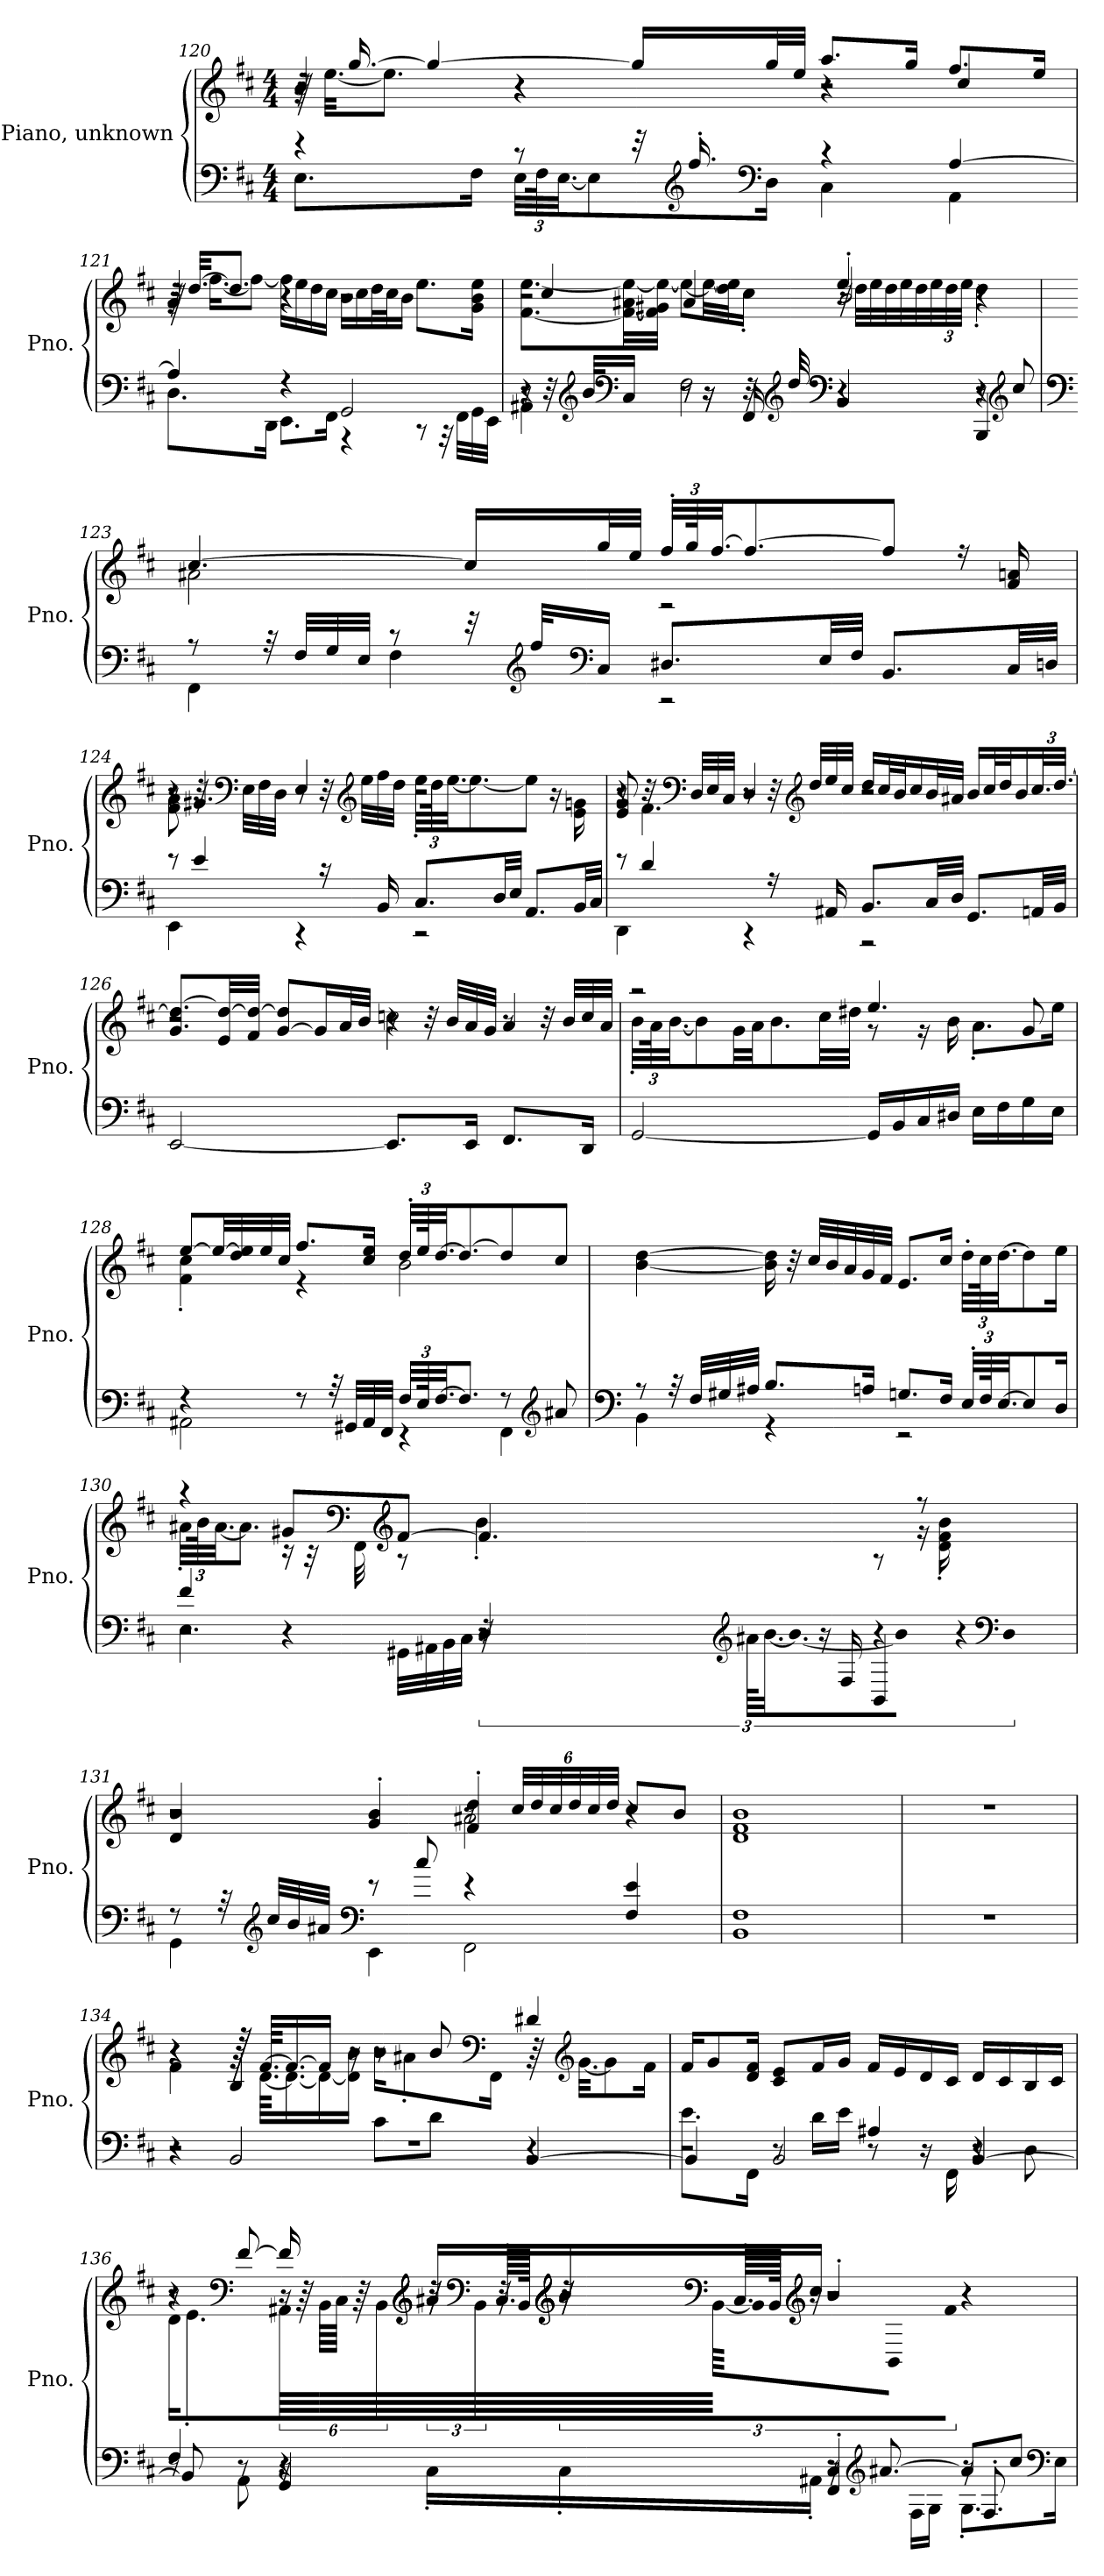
**kern	**kern
*part1	*part1
*staff2	*staff1
*I"Piano, unknown	*
*I'Pno.	*
!!LO:PB:g=z
*clefF4	*clefG2
*k[f#c#]	*k[f#c#]
*M4/4	*M4/4
=120	=120
*^	*^
*	*	*	*^
4r	8.E\L	32r	64r	4b/
.	.	.	[32.ee\KKL	.
.	.	[16.gg/	.	.
.	.	.	8.ee\J]	.
.	.	4gg/_	.	.
.	16F#\Jk	.	.	.
*	*Xbrackettup	*	*	*
8r	48E\LLL	.	4r	4r
.	96F#\K	.	.	.
.	[48.E\JJ	.	.	.
.	8E\]	.	.	.
32r	.	16gg/LL]	.	.
*clefG2	*	*	*	*
16.ff#'/	.	.	.	.
*clefF4	*	*	*	*
.	16D\Jk	32gg/L	.	.
.	.	32ee/JJJ	.	.
4r	4C#\	8.aa/L	2r	4r
.	.	16gg/Jk	.	.
[4A/	4AA\	8.ff#/L	.	4cc#/
.	.	16ee/Jk	.	.
!!LO:LB:g=z	!!	!!
=121	=121	=121	=121	=121
4A/]	8.D\L	64r	32r	4a/
.	.	[32.dd/KKL	.	.
.	.	.	[16.ff#\KL	.
.	.	8.dd/J]	.	.
.	.	.	8ff#\J_	.
.	16DD\Jk	.	.	.
4r	8.EE\L	4r	16ff#\LL]	4r
.	.	.	16ee\	.
.	.	.	16dd\	.
.	16FF#\Jk	.	16cc#\JJ	.
2GG/	4r	2r	16b\LL	2r
.	.	.	16cc#\	.
.	.	.	32dd\L	.
.	.	.	32cc#\J	.
.	.	.	16b\JJ	.
.	8r	.	8.ee\L	.
.	32r	.	.	.
.	32FF#\LLL	.	.	.
.	32GG\	.	16g\ 16b\ 16ee\Jk	.
.	32EE\JJJ	.	.	.
!!LO:LB:g=z	!!	!!
=122	=122	=122	=122	=122
*	*^	*	*	*
8r	4AA#X\	4r	2r	[8.f#\ [8.ee\L	4cc#/
32r	.	.	.	.	.
*clefG2	*	*	*	*	*
32b/KLL	.	.	.	.	.
*clefF4	*	*	*	*	*
16C#/JJ	.	.	.	32f#\_ 32a#X\ 32ee\_LL	.
.	.	.	.	32f#\] 32g#X\ 32ee\_JJJ	.
8r	2F#\	8r	.	8ee\L_	4a#/
16r	.	16r	.	32ee\LL_	.
.	.	.	.	32dd\ 32ee\]J	.
32r	.	16FF#/	.	16cc#'\JJ	.
*clefG2	*	*	*	*	*
32dd/	.	.	.	.	.
*clefF4	*	*	*	*	*
4BB/	.	4r	4ee'/	32r	2b/
.	.	.	.	32dd\LLL	.
.	.	.	.	32ee\	.
.	.	.	.	32dd\	.
.	.	.	.	32ee\	.
.	.	.	.	32dd\	.
*	*	*	*	*Xbrackettup	*
.	.	.	.	48ee\	.
.	.	.	.	48dd\	.
.	.	.	.	48ee\JJJ	.
8r	4r	4BBB/	4r	4dd'\	.
*clefG2	*	*	*	*	*
8cc#/	.	.	.	.	.
*v	*v	*v	*	*	*
*	*v	*v	*v
!!LO:LB:g=z
=123	=123
*clefF4	*
*^	*^
8r	4FF#\	[4.cc#/	2a#X\
32r	.	.	.
32F#/LLL	.	.	.
32G/	.	.	.
32E/JJJ	.	.	.
8r	4F#\	.	.
32r	.	16cc#/LL]	.
*clefG2	*	*	*
32ff#/KLL	.	.	.
*clefF4	*	*	*
16C#/JJ	.	32gg/L	.
.	.	32ee/JJJ	.
8.D#X/L	2r	48ff#'/LLL	2r
.	.	96gg/K	.
.	.	[48.ff#/JJ	.
.	.	8.ff#/_	.
32E/LL	.	.	.
32F#/JJJ	.	.	.
8.BB/L	.	8ff#/J]	.
.	.	16r	.
32C#/LL	.	16f#/ 16an/	.
32Dn/JJJ	.	.	.
!!LO:LB:g=z
=124	=124	=124	=124
*	*	*	*^
8r	4EE\	8r	8f#\ 8a\	4r
4e/	.	4.g#X/	32r	.
*	*	*clefF4	*	*
.	.	.	32E\LLL	.
.	.	.	32F#\	.
.	.	.	32D\JJJ	.
.	4r	.	8r	4E/
16r	.	.	32r	.
*	*	*clefG2	*	*
.	.	.	32ee\LLL	.
16BB/	.	.	32ff#\	.
.	.	.	32dd\JJJ	.
8.C#/L	2r	2r	48ee'\LLL	2r
.	.	.	96dd\K	.
.	.	.	[48.ee\JJ	.
.	.	.	8.ee\_	.
32D/LL	.	.	.	.
32E/JJJ	.	.	.	.
8.AA/L	.	.	8ee\J]	.
.	.	.	16r	.
32BB/LL	.	.	16e\ 16gn\	.
32C#/JJJ	.	.	.	.
!!LO:LB:g=z	!!	!!
=125	=125	=125	=125	=125
8r	4DD\	8e/ 8g/	8r	4r
4d/	.	32r	4.f#\	.
*	*	*clefF4	*	*
.	.	32D/LLL	.	.
.	.	32E/	.	.
.	.	32C#/JJJ	.	.
.	4r	8r	.	4D/
16r	.	32r	.	.
*	*	*clefG2	*	*
.	.	32dd/LLL	.	.
16AA#X/	.	32ee/	.	.
.	.	32cc#/JJJ	.	.
8.BB/L	2r	16dd/LL	2r	2r
.	.	32cc#/L	.	.
.	.	32b/J	.	.
.	.	16cc#/	.	.
32C#/LL	.	32b/L	.	.
32D/JJJ	.	32a#X/JJJ	.	.
8.GG/L	.	16b/LL	.	.
.	.	32cc#/L	.	.
.	.	32dd/J	.	.
.	.	16b/	.	.
32AAn/LL	.	48.cc#/L	.	.
32BB/JJJ	.	[48.dd/JJJ	.	.
*v	*v	*	*	*
!!LO:PB:g=z	!!	!!
=126	=126	=126	=126
[2EE/	8.g/ 8.dd/_L	2r	2r
.	32e/ 32dd/_LL	.	.
.	32f#/ 32dd/_JJJ	.	.
.	[8g/ 8dd/]L	.	.
.	16g/L]	.	.
.	32a/L	.	.
.	32b/JJJ	.	.
8.EE/L]	8r	2ccn\	4r
.	32r	.	.
.	32b/LLL	.	.
16EE/Jk	32a/	.	.
.	32g/JJJ	.	.
8.FF#/L	8r	.	4a/
.	32r	.	.
.	32b/LLL	.	.
16DD/Jk	32cc/	.	.
.	32a/JJJ	.	.
*	*	*v	*v
=127	=127	=127
[2GG/	2r	48b'\LLL
.	.	96a\K
.	.	[48.b\JJ
.	.	8b\]
.	.	32g\LL
.	.	32a\JJ
.	.	8.b\
.	.	32cc#\LL
.	.	32dd#X\JJJ
16GG/LL]	4.ee/	8r
16BB/	.	.
16C#/	.	16r
16D#X/JJ	.	16b\
16E\LL	.	8.a'\L
16F#\	.	.
16G\	8g/	.
16E\JJ	.	16ee\Jk
!!LO:LB:g=z	!!
=128	=128	=128
*^	*	*
4r	2AA#X\	[8ee/L	4f#\' 4cc#\'
.	.	32ee/LL_	.
.	.	32dd/ 32ee/]	.
.	.	32ee/	.
.	.	32cc#/JJJ	.
8r	.	8.ff#/L	4r
32r	.	.	.
32GG#X/LLL	.	.	.
32AA#/	.	16cc#/ 16ee/Jk	.
32FF#/JJJ	.	.	.
48F#/LLL	4r	48dd'/LLL	2b\
96E/K	.	96ee/K	.
[48.F#/JJ	.	[48.dd/JJ	.
8.F#/J]	.	8.dd/_	.
8r	4FF#\	8dd/]	.
*clefG2	*	*	*
8a#X/	.	8cc#/J	.
*	*	*v	*v
!!LO:LB:g=z
=129	=129	=129
*clefF4	*	*
8r	4BB\	[4b\ [4dd\
32r	.	.
32F#/LLL	.	.
32G#X/	.	.
32A#X/JJJ	.	.
8.B/L	4r	16b\] 16dd\]
.	.	32r
.	.	32cc#/LLL
.	.	32b/
.	.	32a/
16An/Jk	.	32g/
.	.	32f#/JJJ
8.Gn/L	2r	8.e/L
16F#/Jk	.	16cc#/Jk
48E'/LLL	.	48dd'\LLL
96F#/K	.	96cc#\K
[48.E/JJ	.	[48.dd\JJ
8E/]	.	8dd\]
16D/Jk	.	16ee\Jk
!!LO:LB:g=z
=130	=130	=130
*	*^	*^
4f#/	4.E\	2r	4r	48a#X'\LLL
.	.	.	.	96b\K
.	.	.	.	[48.a#\JJ
.	.	.	.	8.a#\J]
4r	.	.	8g#X/L	16r
.	.	.	.	32r
*	*	*	*clefF4	*
.	.	.	.	32FF#\
*	*	*	*clefG2	*
.	32GG#X\LLL	.	[8f#/J	8r
.	32AA#X\	.	.	.
.	32BB\	.	.	.
.	32C#\JJJ	.	.	.
*	*brackettup	*	*	*
8r	48r	4D/	4.f#/]	4b'\
*clefG2	*	*	*	*
.	96a#X\KLLL	.	.	.
.	[48.b\JJ	.	.	.
.	8.b\_	.	.	.
16r	.	.	.	.
16F#/	.	.	.	.
4BB/	8b\J]	4r	.	8r
.	16r	.	8r	16r
*clefF4	*	*	*	*
.	16D\	.	.	16d\' 16f#\' 16b\'
*	*v	*v	*	*
!!LO:LB:g=z
=131	=131	=131	=131
*	*	*	*^
8r	4GG\	4d/ 4b/	2r	2r
32r	.	.	.	.
*clefG2	*	*	*	*
32cc#/LLL	.	.	.	.
32b/	.	.	.	.
32a#X/JJJ	.	.	.	.
*clefF4	*	*	*	*
8r	4EE\	4g/' 4b/'	.	.
8cc#/	.	.	.	.
4r	2FF#\	8r	2a#X\	4f#/' 4dd/'
.	.	48cc#/LLL	.	.
.	.	48dd/	.	.
.	.	48cc#/	.	.
.	.	48dd/	.	.
.	.	48cc#/	.	.
.	.	48dd/JJJ	.	.
4F#/ 4e/	.	8cc#/L	.	4r
.	.	8b/J	.	.
*v	*v	*	*	*
*	*v	*v	*v
=132	=132
1BB 1F#	1d 1f# 1b
=133	=133
1r	1r
!!LO:LB:g=z
=134	=134
*^	*^
*	*^	*	*^
1r	2r	4r	4r	4f#\	4r
.	.	2BB/	128r	128r	4B/
.	.	.	[64.f#/KKLL	[64.d\KKLL	.
.	.	.	16.f#/_	16.d\_	.
.	.	.	16f#/JJ]	16d\_	.
.	.	.	16r	16d\] 16b\JJ	.
.	8c#\L	.	2r	16b\KL	8r
.	.	.	.	8a#X'\	.
.	8d\J	.	.	.	8b/
*	*	*	*clefF4	*	*
.	.	.	.	16FF#\Jk	.
.	4r	[4BB/	.	64r	4d#X/
*	*	*	*clefG2	*	*
.	.	.	.	[32.g\KKL	.
.	.	.	.	8g\]	.
.	.	.	.	16f#\Jk	.
*	*	*	*v	*v	*v
=135	=135	=135	=135
2r	8.e\L	4BB/]	16f#/KL
.	.	.	8g/
.	16FF#\Jk	.	16d/ 16f#/Jk
.	8r	2BB/	8c#/ 8e/L
.	16d\LL	.	16f#/L
.	16e\JJ	.	16g/JJ
4A#X/	8r	.	16f#/LL
.	.	.	16e/
.	16r	.	16d/
.	16FF#\	.	16c#/JJ
4r	8r	[4BB/	16d/LL
.	.	.	16c#/
.	8D\	.	16B/
.	.	.	16c#/JJ
!!LO:PB:g=z
=136	=136	=136	=136
*	*	*	*^
*	*	*	*	*^
4F#/	8r	8BB/]	4r	16d\KL	8r
.	.	.	.	8.e'\	.
*	*	*	*clefF4	*	*
.	8AA\	8r	.	.	[8f#/
*	*	*	*	*brackettup	*
4r	16r	4GG/	16r	96AA#X\Jkkk	16f#/]
.	.	.	.	96r	.
.	.	.	.	96BB\LLLL	.
.	.	.	.	96C#\JJJJ	.
.	.	.	.	96r	.
.	.	.	.	96BB\	.
*	*	*	*clefG2	*	*
.	16C#'\LL	.	16a#X/LL	48r	32r
*	*	*	*clefF4	*	*
.	.	.	.	96BB\	.
.	.	.	.	32r	64.C#'/LLLL
.	.	.	.	.	128BB/JJJJk
*	*	*	*clefG2	*	*
.	16C#'\	.	16b/	48r	32r
*	*	*	*clefF4	*	*
.	.	.	.	[96BB\KKLL	.
.	.	.	.	16BB\]	64.C#'/LLLL
.	.	.	.	.	128BB/JJJJk
*	*	*	*clefG2	*	*
.	16AA#X'\JJ	.	16cc#/JJ	.	16r
.	.	.	.	32BB\JJk	.
16r	8r	4FF#/' 4C#/'	4b'/	2f#\	2r
*clefG2	*	*	*	*	*
[8.a#X/	.	.	.	.	.
.	16F#\LL	.	.	.	.
.	16G\JJ	.	.	.	.
8a#/L]	8.G'\L	16r	4r	.	.
.	.	8.F#'/	.	.	.
8cc#/J	.	.	.	.	.
*clefF4	*	*	*	*	*
.	16E\Jk	.	.	.	.
*v	*v	*v	*	*	*
*	*v	*v	*v
=	=
*-	*-
